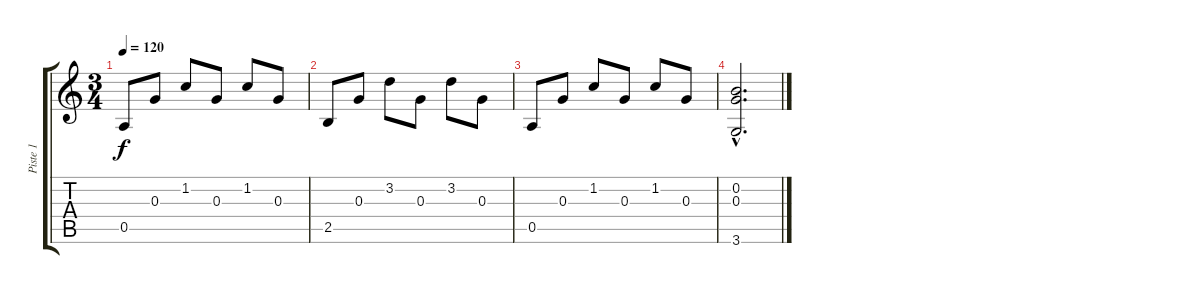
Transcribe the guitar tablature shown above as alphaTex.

\track ("Piste 1" "Piste 1") {instrument acousticguitarnylon}
\staff {score tabs}
\tuning (E4 B3 G3 D3 A2 E2) {hide}
\ts (3 4)
\tempo 120
\clef g2
\ks c
0.5.8{dy f} 0.3.8 1.2.8 0.3.8 1.2.8 0.3.8 |
2.5.8 0.3.8 3.2.8 0.3.8 3.2.8 0.3.8 |
0.5.8 0.3.8 1.2.8 0.3.8 1.2.8 0.3.8 |
(0.2{hac} 0.3{hac} 3.6{hac}).2{d}
